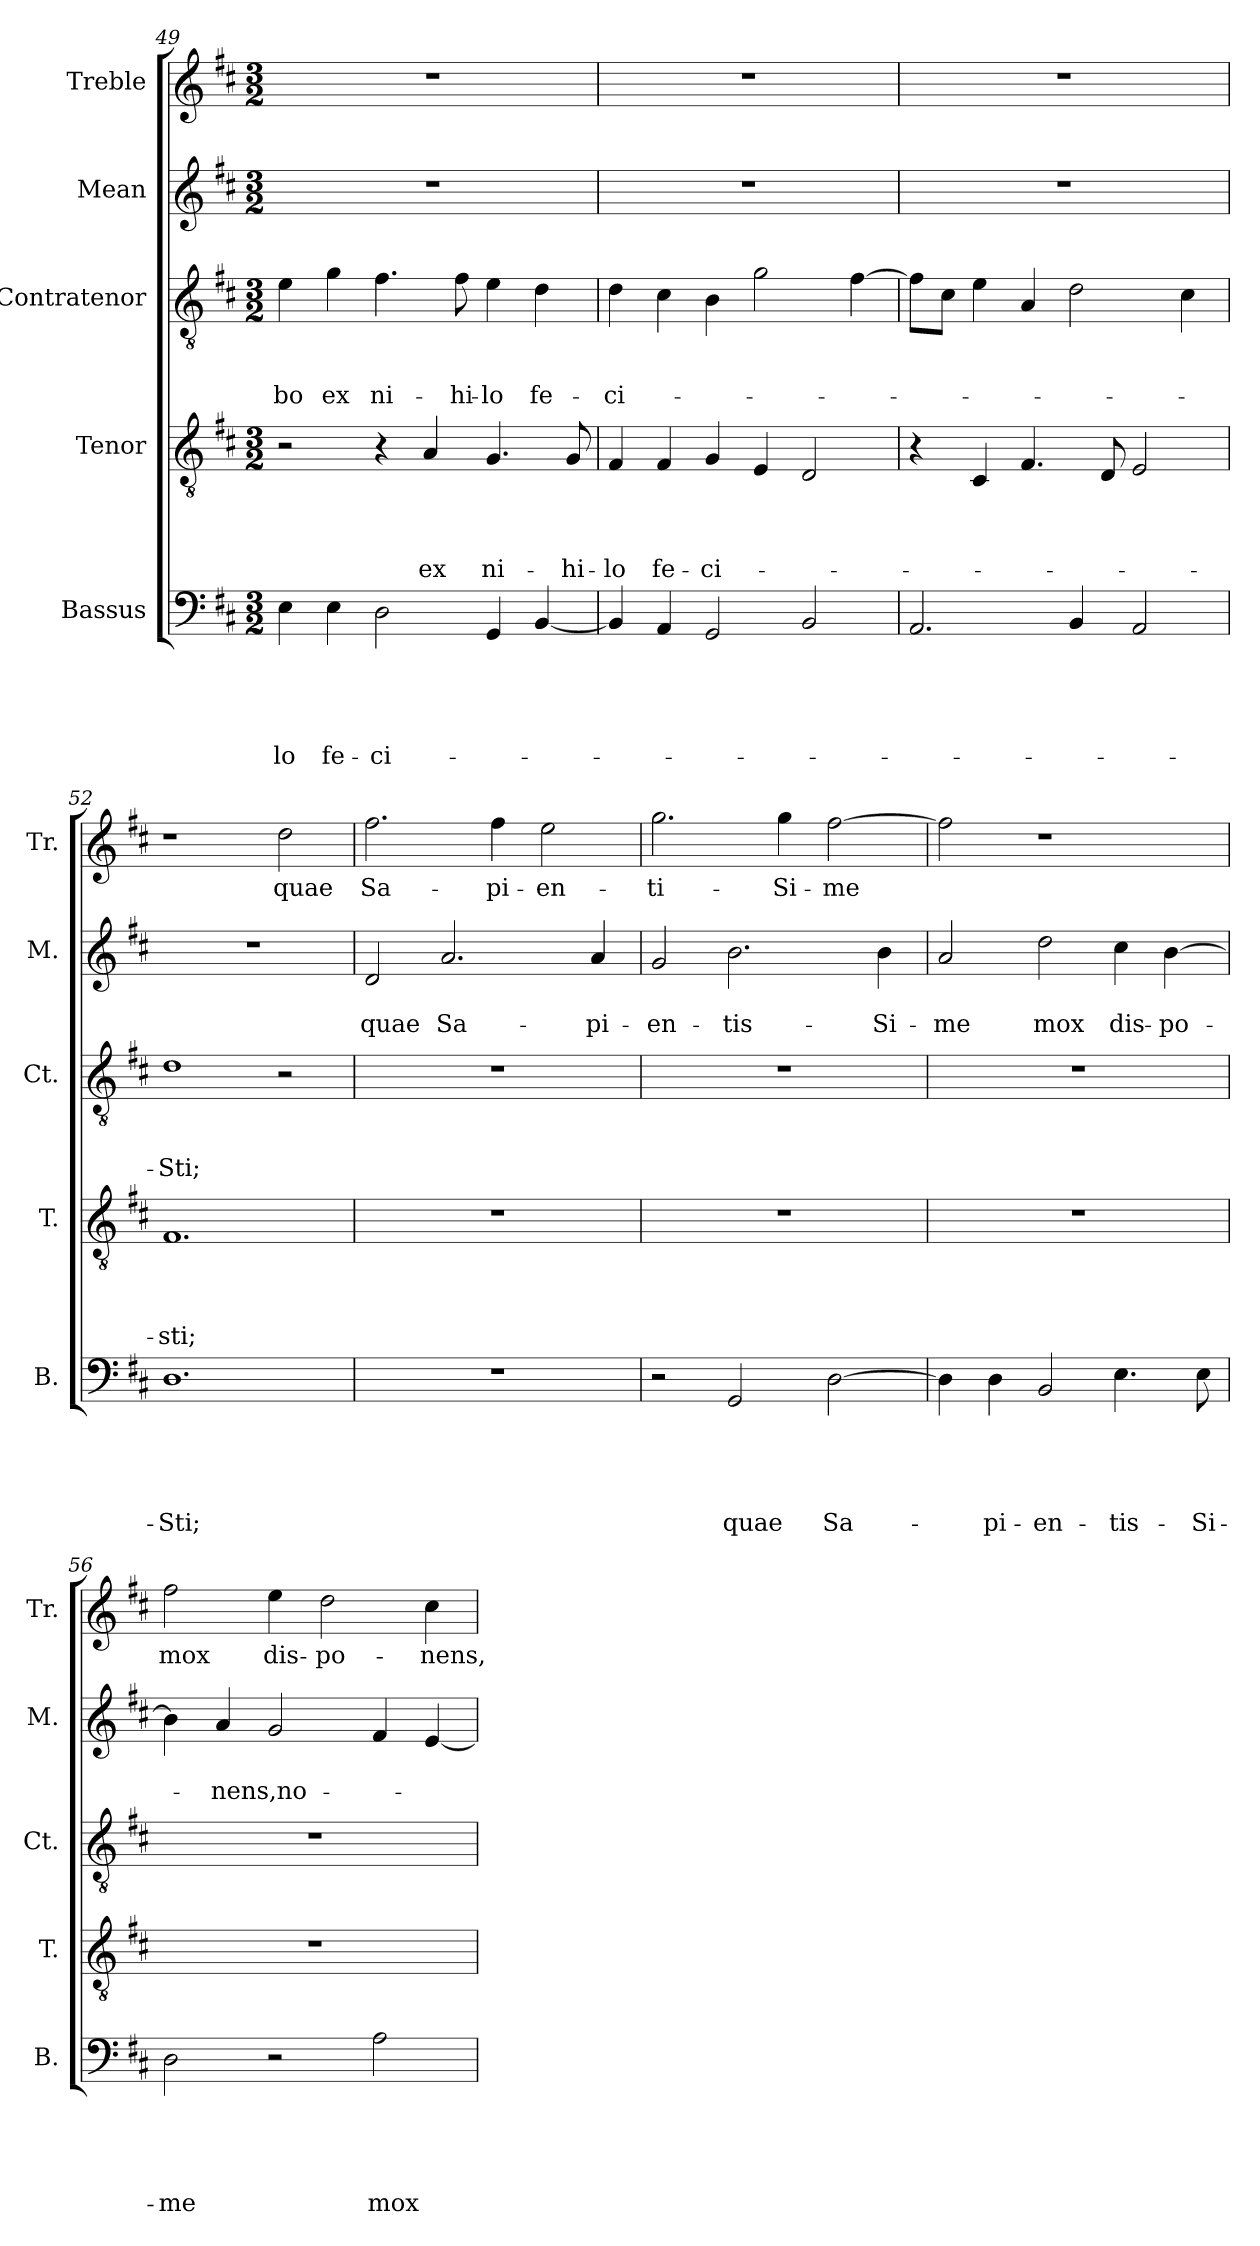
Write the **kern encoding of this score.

**kern	**text	**text	**text	**text	**text	**kern	**text	**text	**text	**text	**kern	**text	**text	**text	**kern	**text	**text	**kern	**text
*part5	*part5	*part5	*part5	*part5	*part5	*part4	*part4	*part4	*part4	*part4	*part3	*part3	*part3	*part3	*part2	*part2	*part2	*part1	*part1
*staff5	*staff5	*staff5	*staff5	*staff5	*staff5	*staff4	*staff4	*staff4	*staff4	*staff4	*staff3	*staff3	*staff3	*staff3	*staff2	*staff2	*staff2	*staff1	*staff1
*I"Bassus	*	*	*	*	*	*I"Tenor	*	*	*	*	*I"Contratenor	*	*	*	*I"Mean	*	*	*I"Treble	*
*I'B.	*	*	*	*	*	*I'T.	*	*	*	*	*I'Ct.	*	*	*	*I'M.	*	*	*I'Tr.	*
*clefF4	*	*	*	*	*	*clefGv2	*	*	*	*	*clefGv2	*	*	*	*clefG2	*	*	*clefG2	*
*k[f#c#]	*	*	*	*	*	*k[f#c#]	*	*	*	*	*k[f#c#]	*	*	*	*k[f#c#]	*	*	*k[f#c#]	*
*D:	*	*	*	*	*	*D:	*	*	*	*	*D:	*	*	*	*D:	*	*	*D:	*
*M3/2	*	*	*	*	*	*M3/2	*	*	*	*	*M3/2	*	*	*	*M3/2	*	*	*M3/2	*
=49	=49	=49	=49	=49	=49	=49	=49	=49	=49	=49	=49	=49	=49	=49	=49	=49	=49	=49	=49
!	!	!	!	!	!LO:LY:b	!	!	!	!	!	!	!	!	!LO:LY:b	!	!	!	!	!
4E\	.	.	.	.	-lo	2r	.	.	.	.	4e\	.	.	-bo	1.r	.	.	1.r	.
!	!	!	!	!	!LO:LY:b	!	!	!	!	!	!	!	!	!LO:LY:b	!	!	!	!	!
4E\	.	.	.	.	fe-	.	.	.	.	.	4g\	.	.	ex	.	.	.	.	.
!	!	!	!	!	!LO:LY:b	!	!	!	!	!	!	!	!	!LO:LY:b	!	!	!	!	!
2D\	.	.	.	.	-ci-	4r	.	.	.	.	4.f#\	.	.	ni-	.	.	.	.	.
!	!	!	!	!	!	!	!	!	!	!LO:LY:b	!	!	!	!	!	!	!	!	!
.	.	.	.	.	.	4A/	.	.	.	ex	.	.	.	.	.	.	.	.	.
!	!	!	!	!	!	!	!	!	!	!	!	!	!	!LO:LY:b	!	!	!	!	!
.	.	.	.	.	.	.	.	.	.	.	8f#\	.	.	-hi-	.	.	.	.	.
!	!	!	!	!	!	!	!	!	!	!LO:LY:b	!	!	!	!LO:LY:b:rj	!	!	!	!	!
4GG/	.	.	.	.	.	4.G/	.	.	.	ni-	4e\	.	.	-lo	.	.	.	.	.
!	!	!	!	!	!	!	!	!	!	!	!	!	!	!LO:LY:b	!	!	!	!	!
[<4BB/	.	.	.	.	.	.	.	.	.	.	4d\	.	.	fe-	.	.	.	.	.
!	!	!	!	!	!	!	!	!	!	!LO:LY:b	!	!	!	!	!	!	!	!	!
.	.	.	.	.	.	8G/	.	.	.	-hi-	.	.	.	.	.	.	.	.	.
=50	=50	=50	=50	=50	=50	=50	=50	=50	=50	=50	=50	=50	=50	=50	=50	=50	=50	=50	=50
!	!	!	!	!	!	!	!	!	!	!LO:LY:b	!	!	!	!LO:LY:b	!	!	!	!	!
4BB/]	.	.	.	.	.	4F#/	.	.	.	-lo	4d\	.	.	-ci-	1.r	.	.	1.r	.
!	!	!	!	!	!	!	!	!	!	!LO:LY:b	!	!	!	!	!	!	!	!	!
4AA/	.	.	.	.	.	4F#/	.	.	.	fe-	4c#\	.	.	.	.	.	.	.	.
!	!	!	!	!	!	!	!	!	!	!LO:LY:b	!	!	!	!	!	!	!	!	!
2GG/	.	.	.	.	.	4G/	.	.	.	-ci-	4B\	.	.	.	.	.	.	.	.
.	.	.	.	.	.	4E/	.	.	.	.	2g\	.	.	.	.	.	.	.	.
2BB/	.	.	.	.	.	2D/	.	.	.	.	.	.	.	.	.	.	.	.	.
.	.	.	.	.	.	.	.	.	.	.	[>4f#\	.	.	.	.	.	.	.	.
=51	=51	=51	=51	=51	=51	=51	=51	=51	=51	=51	=51	=51	=51	=51	=51	=51	=51	=51	=51
2.AA/	.	.	.	.	.	4r	.	.	.	.	8f#\L]	.	.	.	1.r	.	.	1.r	.
.	.	.	.	.	.	.	.	.	.	.	8c#\J	.	.	.	.	.	.	.	.
.	.	.	.	.	.	4C#/	.	.	.	.	4e\	.	.	.	.	.	.	.	.
.	.	.	.	.	.	4.F#/	.	.	.	.	4A/	.	.	.	.	.	.	.	.
4BB/	.	.	.	.	.	.	.	.	.	.	2d\	.	.	.	.	.	.	.	.
.	.	.	.	.	.	8D/	.	.	.	.	.	.	.	.	.	.	.	.	.
2AA/	.	.	.	.	.	2E/	.	.	.	.	.	.	.	.	.	.	.	.	.
.	.	.	.	.	.	.	.	.	.	.	4c#\	.	.	.	.	.	.	.	.
!!LO:PB:g=z
=52	=52	=52	=52	=52	=52	=52	=52	=52	=52	=52	=52	=52	=52	=52	=52	=52	=52	=52	=52
!	!	!	!	!	!LO:LY:b	!	!	!	!	!LO:LY:b	!	!	!	!LO:LY:b	!LO:N:vis=1	!	!	!	!
1.D	.	.	.	.	-Sti;	1.F#	.	.	.	-sti;	1d	.	.	-Sti;	1.r	.	.	1r	.
!	!	!	!	!	!	!	!	!	!	!	!	!	!	!	!	!	!	!	!LO:LY:b
.	.	.	.	.	.	.	.	.	.	.	2r	.	.	.	.	.	.	2dd\	quae
=53	=53	=53	=53	=53	=53	=53	=53	=53	=53	=53	=53	=53	=53	=53	=53	=53	=53	=53	=53
!LO:N:vis=1	!	!	!	!	!	!LO:N:vis=1	!	!	!	!	!LO:N:vis=1	!	!	!	!	!	!LO:LY:b	!	!LO:LY:b
1.r	.	.	.	.	.	1.r	.	.	.	.	1.r	.	.	.	2d/	.	quae	2.ff#\	Sa-
!	!	!	!	!	!	!	!	!	!	!	!	!	!	!	!	!	!LO:LY:b	!	!
.	.	.	.	.	.	.	.	.	.	.	.	.	.	.	2.a/	.	Sa-	.	.
!	!	!	!	!	!	!	!	!	!	!	!	!	!	!	!	!	!	!	!LO:LY:b
.	.	.	.	.	.	.	.	.	.	.	.	.	.	.	.	.	.	4ff#\	-pi-
!	!	!	!	!	!	!	!	!	!	!	!	!	!	!	!	!	!	!	!LO:LY:b:rj
.	.	.	.	.	.	.	.	.	.	.	.	.	.	.	.	.	.	2ee\	-en-
!	!	!	!	!	!	!	!	!	!	!	!	!	!	!	!	!	!LO:LY:b	!	!
.	.	.	.	.	.	.	.	.	.	.	.	.	.	.	4a/	.	-pi-	.	.
=54	=54	=54	=54	=54	=54	=54	=54	=54	=54	=54	=54	=54	=54	=54	=54	=54	=54	=54	=54
!	!	!	!	!	!	!LO:N:vis=1	!	!	!	!	!LO:N:vis=1	!	!	!	!	!	!LO:LY:b	!	!LO:LY:b
2r	.	.	.	.	.	1.r	.	.	.	.	1.r	.	.	.	2g/	.	-en-	2.gg\	-ti-
!	!	!	!	!	!LO:LY:b	!	!	!	!	!	!	!	!	!	!	!	!LO:LY:b	!	!
2GG/	.	.	.	.	quae	.	.	.	.	.	.	.	.	.	2.b\	.	-tis-	.	.
!	!	!	!	!	!	!	!	!	!	!	!	!	!	!	!	!	!	!	!LO:LY:b
.	.	.	.	.	.	.	.	.	.	.	.	.	.	.	.	.	.	4gg\	-Si-
!	!	!	!	!	!LO:LY:b	!	!	!	!	!	!	!	!	!	!	!	!	!	!LO:LY:b
[>2D\	.	.	.	.	Sa-	.	.	.	.	.	.	.	.	.	.	.	.	[>2ff#\	-me
!	!	!	!	!	!	!	!	!	!	!	!	!	!	!	!	!	!LO:LY:b	!	!
.	.	.	.	.	.	.	.	.	.	.	.	.	.	.	4b\	.	-Si-	.	.
=55	=55	=55	=55	=55	=55	=55	=55	=55	=55	=55	=55	=55	=55	=55	=55	=55	=55	=55	=55
!	!	!	!	!	!	!LO:N:vis=1	!	!	!	!	!LO:N:vis=1	!	!	!	!	!	!LO:LY:b	!	!
4D\]	.	.	.	.	.	1.r	.	.	.	.	1.r	.	.	.	2a/	.	-me	2ff#\]	.
!	!	!	!	!	!LO:LY:b	!	!	!	!	!	!	!	!	!	!	!	!	!	!
4D\	.	.	.	.	-pi-	.	.	.	.	.	.	.	.	.	.	.	.	.	.
!	!	!	!	!	!LO:LY:b:rj	!	!	!	!	!	!	!	!	!	!	!	!LO:LY:b	!	!
2BB/	.	.	.	.	-en-	.	.	.	.	.	.	.	.	.	2dd\	.	mox	1r	.
!	!	!	!	!	!LO:LY:b	!	!	!	!	!	!	!	!	!	!	!	!LO:LY:b	!	!
4.E\	.	.	.	.	-tis-	.	.	.	.	.	.	.	.	.	4cc#\	.	dis-	.	.
!	!	!	!	!	!	!	!	!	!	!	!	!	!	!	!	!	!LO:LY:b	!	!
.	.	.	.	.	.	.	.	.	.	.	.	.	.	.	[>4b\	.	-po-	.	.
!	!	!	!	!	!LO:LY:b	!	!	!	!	!	!	!	!	!	!	!	!	!	!
8E\	.	.	.	.	-Si-	.	.	.	.	.	.	.	.	.	.	.	.	.	.
=56	=56	=56	=56	=56	=56	=56	=56	=56	=56	=56	=56	=56	=56	=56	=56	=56	=56	=56	=56
!	!	!	!	!	!LO:LY:b:rj	!LO:N:vis=1	!	!	!	!	!LO:N:vis=1	!	!	!	!	!	!	!	!LO:LY:b
2D\	.	.	.	.	-me	1.r	.	.	.	.	1.r	.	.	.	4b\]	.	.	2ff#\	mox
!	!	!	!	!	!	!	!	!	!	!	!	!	!	!	!	!	!LO:LY:b	!	!
.	.	.	.	.	.	.	.	.	.	.	.	.	.	.	4a/	.	-nens,no-	.	.
!	!	!	!	!	!	!	!	!	!	!	!	!	!	!	!	!	!	!	!LO:LY:b
2r	.	.	.	.	.	.	.	.	.	.	.	.	.	.	2g/	.	.	4ee\	dis-
!	!	!	!	!	!	!	!	!	!	!	!	!	!	!	!	!	!	!	!LO:LY:b:rj
.	.	.	.	.	.	.	.	.	.	.	.	.	.	.	.	.	.	2dd\	-po-
!	!	!	!	!	!LO:LY:b	!	!	!	!	!	!	!	!	!	!	!	!	!	!
2A\	.	.	.	.	mox	.	.	.	.	.	.	.	.	.	4f#/	.	.	.	.
!	!	!	!	!	!	!	!	!	!	!	!	!	!	!	!	!	!	!	!LO:LY:b
.	.	.	.	.	.	.	.	.	.	.	.	.	.	.	[<4e/	.	.	4cc#\	-nens,
=	=	=	=	=	=	=	=	=	=	=	=	=	=	=	=	=	=	=	=
*-	*-	*-	*-	*-	*-	*-	*-	*-	*-	*-	*-	*-	*-	*-	*-	*-	*-	*-	*-
